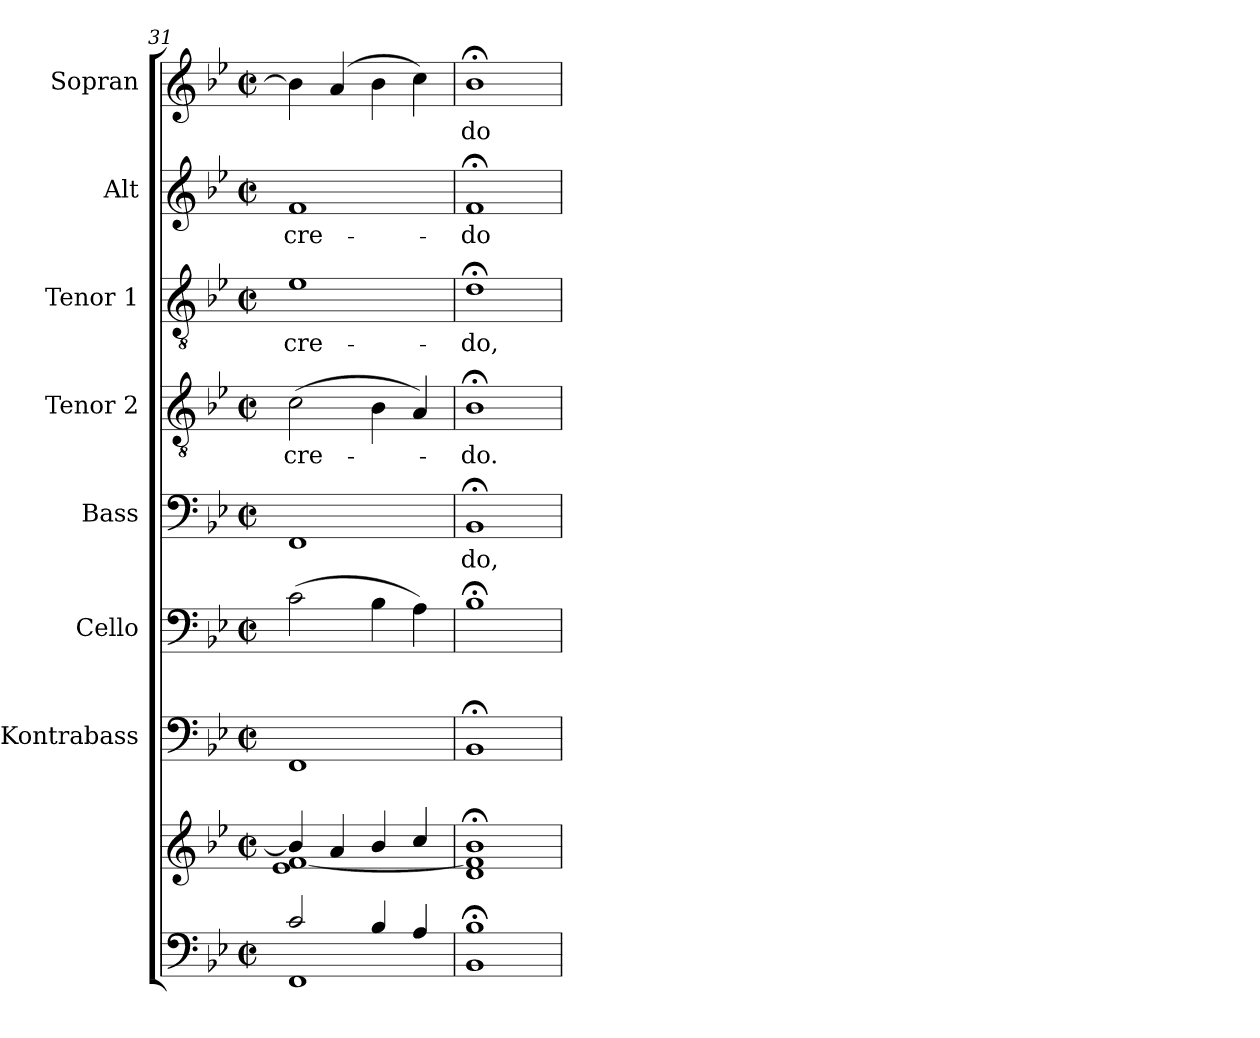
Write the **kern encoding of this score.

**kern	**kern	**kern	**kern	**kern	**text	**kern	**text	**kern	**text	**kern	**text	**kern	**text
*part8	*part8	*part7	*part6	*part5	*part5	*part4	*part4	*part3	*part3	*part2	*part2	*part1	*part1
*staff9	*staff8	*staff7	*staff6	*staff5	*staff5	*staff4	*staff4	*staff3	*staff3	*staff2	*staff2	*staff1	*staff1
*	*	*I"Kontrabass	*I"Cello	*I"Bass	*	*I"Tenor 2	*	*I"Tenor 1	*	*I"Alt	*	*I"Sopran	*
*	*	*I'Kb.	*	*I'B.	*	*I'T. 2	*	*I'T. 1	*	*I'A.	*	*I'S.	*
*clefF4	*clefG2	*clefF4	*clefF4	*clefF4	*	*clefGv2	*	*clefGv2	*	*clefG2	*	*clefG2	*
*	*	*ITrd7c12	*	*	*	*	*	*	*	*	*	*	*
*k[b-e-]	*k[b-e-]	*k[b-e-]	*k[b-e-]	*k[b-e-]	*	*k[b-e-]	*	*k[b-e-]	*	*k[b-e-]	*	*k[b-e-]	*
*B-:	*B-:	*B-:	*B-:	*B-:	*	*B-:	*	*B-:	*	*B-:	*	*B-:	*
*M2/2	*M2/2	*M2/2	*M2/2	*M2/2	*	*M2/2	*	*M2/2	*	*M2/2	*	*M2/2	*
*met(c|)	*met(c|)	*met(c|)	*met(c|)	*met(c|)	*	*met(c|)	*	*met(c|)	*	*met(c|)	*	*met(c|)	*
=31	=31	=31	=31	=31	=31	=31	=31	=31	=31	=31	=31	=31	=31
*^	*^	*	*	*	*	*	*	*	*	*	*	*	*
!	!	!	!	!	!	!	!	!	!LO:LY:b	!	!LO:LY:b	!	!LO:LY:b	!	!
2c/	1FF	4b-/]	1e- [<1f	1FFF	(>2c\	1FF	.	(>2c\	cre-	1e-	cre-	1f	cre-	4b-\]	.
.	.	4a/	.	.	.	.	.	.	.	.	.	.	.	(4a/	.
4B-/	.	4b-/	.	.	4B-\	.	.	4B-\	.	.	.	.	.	4b-\	.
4A/	.	4cc/	.	.	4A\)	.	.	4A/)	.	.	.	.	.	4cc\)	.
!!LO:PB:g=z
=32	=32	=32	=32	=32	=32	=32	=32	=32	=32	=32	=32	=32	=32	=32	=32
!	!	!	!	!	!	!	!LO:LY:b	!	!LO:LY:b	!	!LO:LY:b	!	!LO:LY:b	!	!LO:LY:b
1B-;<	1BB-	1b-;<	1d 1f]	1BBB-;<	1B-;<	1BB-;<	-do,	1B-;<	-do.	1d;<	-do,	1f;<	-do	1b-;<	-do
*v	*v	*	*	*	*	*	*	*	*	*	*	*	*	*	*
*	*v	*v	*	*	*	*	*	*	*	*	*	*	*	*
=	=	=	=	=	=	=	=	=	=	=	=	=	=
*-	*-	*-	*-	*-	*-	*-	*-	*-	*-	*-	*-	*-	*-
